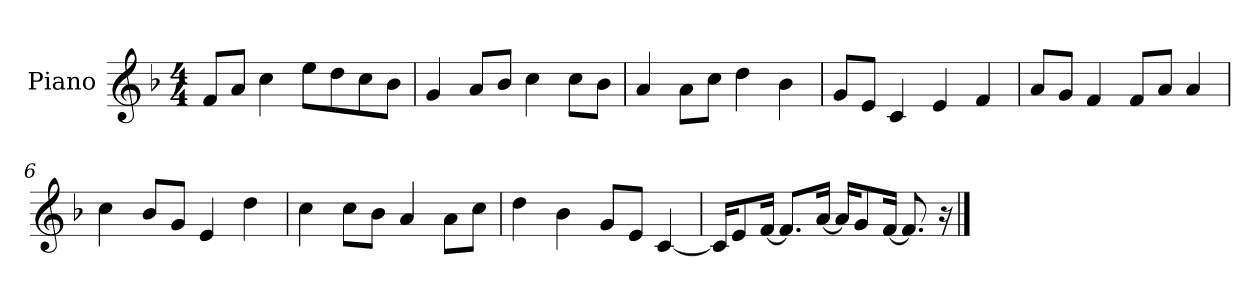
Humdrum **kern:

**kern
*part1
*staff1
*I"Piano
*I'P-no
*clefG2
*k[b-]
*M4/4
*MM90
=1
8f/L
8a/J
4cc\
8ee\L
8dd\
8cc\
8b-\J
=2
4g/
8a/L
8b-/J
4cc\
8cc\L
8b-\J
=3
4a/
8a\L
8cc\J
4dd\
4b-\
=4
8g/L
8e/J
4c/
4e/
4f/
=5
8a/L
8g/J
4f/
8f/L
8a/J
4a/
=6
4cc\
8b-/L
8g/J
4e/
4dd\
!!LO:LB:g=z
=7
4cc\
8cc\L
8b-\J
4a/
8a\L
8cc\J
=8
4dd\
4b-\
8g/L
8e/J
[4c/
=9
16c/KL]
8e/
[16f/Jk
8.f/L]
[16a/Jk
16a/KL]
8g/
[16f/Jk
8.f/]
16r
==
*-
